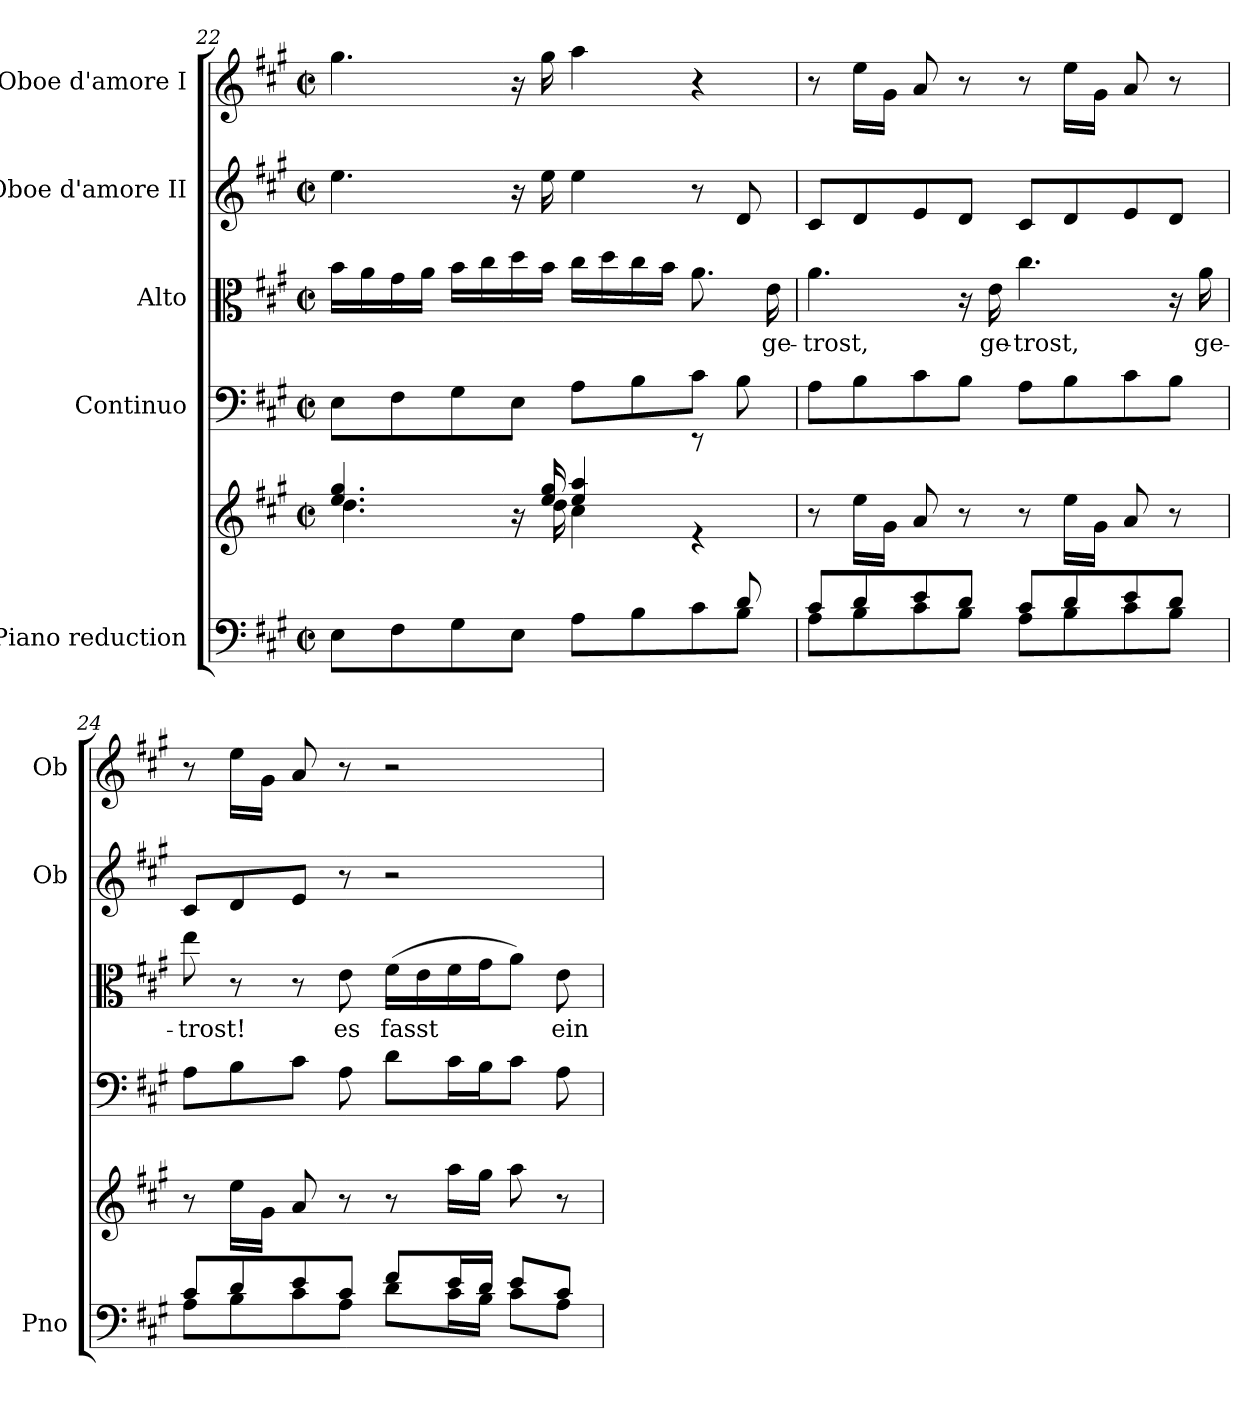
**kern	**kern	**kern	**kern	**text	**kern	**dynam	**kern	**dynam
*part5	*part5	*part4	*part3	*part3	*part2	*part2	*part1	*part1
*staff6	*staff5	*staff4	*staff3	*staff3	*staff2	*staff2	*staff1	*staff1
*I"Piano reduction	*	*I"Continuo	*I"Alto	*	*I"Oboe d'amore II	*	*I"Oboe d'amore I	*
*I'Pno	*	*	*	*	*I'Ob	*	*I'Ob	*
*clefF4	*clefG2	*clefF4	*clefC3	*	*clefG2	*	*clefG2	*
*k[f#c#g#]	*k[f#c#g#]	*k[f#c#g#]	*k[f#c#g#]	*	*k[f#c#g#]	*	*k[f#c#g#]	*
*M2/2	*M2/2	*M2/2	*M2/2	*	*M2/2	*	*M2/2	*
*met(c|)	*met(c|)	*met(c|)	*met(c|)	*	*met(c|)	*	*met(c|)	*
=22	=22	=22	=22	=22	=22	=22	=22	=22
*^	*^	*	*	*	*	*	*	*
2..ryy	8E\L	4.ee/ 4.gg#/	4.dd\	8E\L	16b\LL	.	4.ee\	.	4.gg#\	.
.	.	.	.	.	16a\	.	.	.	.	.
.	8F#\	.	.	8F#\	16g#\	.	.	.	.	.
.	.	.	.	.	16a\JJ	.	.	.	.	.
.	8G#\	.	.	8G#\	16b\LL	.	.	.	.	.
.	.	.	.	.	16cc#\	.	.	.	.	.
.	8E\J	16r	16ryy	8E\J	16dd\	.	16r	.	16r	.
.	.	16ee/ 16gg#/	16dd\	.	16b\JJ	.	16ee\	.	16gg#\	.
.	8A\L	4ee/ 4aa/	4cc#\	8A\L	16cc#\LL	.	4ee\	.	4aa\	.
.	.	.	.	.	16dd\	.	.	.	.	.
.	8B\	.	.	8B\	16cc#\	.	.	.	.	.
.	.	.	.	.	16b\JJ	.	.	.	.	.
.	8c#\	4re	8rbbb	8c#\J	8.a\	.	8r	.	4r	.
!	!	!	!	!	!	!	!	!LO:DY:b	!	!
8d/	8B\J	.	8ryy	8B\	.	.	8d/	other-dynamics	.	.
!	!	!	!	!	!	!LO:LY:b	!	!	!	!
.	.	.	.	.	16e\	ge-	.	.	.	.
*	*	*v	*v	*	*	*	*	*	*	*
!!LO:PB:g=z
=23	=23	=23	=23	=23	=23	=23	=23	=23	=23
!	!	!	!	!	!LO:LY:b	!	!	!	!
8c#/L	8A\L	8r	8A\L	4.a\	-trost,	8c#/L	.	8r	.
!	!	!	!	!	!	!	!	!	!LO:DY:b
8d/	8B\	16ee\LL	8B\	.	.	8d/	.	16ee\LL	other-dynamics
.	.	16g#\JJ	.	.	.	.	.	16g#\JJ	.
8e/	8c#\	8a/	8c#\	.	.	8e/	.	8a/	.
8d/J	8B\J	8r	8B\J	16r	.	8d/J	.	8r	.
!	!	!	!	!	!LO:LY:b	!	!	!	!
.	.	.	.	16e\	ge-	.	.	.	.
!	!	!	!	!	!LO:LY:b	!	!	!	!
8c#/L	8A\L	8r	8A\L	4.cc#\	-trost,	8c#/L	.	8r	.
8d/	8B\	16ee\LL	8B\	.	.	8d/	.	16ee\LL	.
.	.	16g#\JJ	.	.	.	.	.	16g#\JJ	.
8e/	8c#\	8a/	8c#\	.	.	8e/	.	8a/	.
8d/J	8B\J	8r	8B\J	16r	.	8d/J	.	8r	.
!	!	!	!	!	!LO:LY:b	!	!	!	!
.	.	.	.	16a\	ge-	.	.	.	.
=24	=24	=24	=24	=24	=24	=24	=24	=24	=24
!	!	!	!	!	!LO:LY:b	!	!	!	!
8c#/L	8A\L	8r	8A\L	8ee\	-trost!	8c#/L	.	8r	.
8d/	8B\	16ee\LL	8B\	8r	.	8d/	.	16ee\LL	.
.	.	16g#\JJ	.	.	.	.	.	16g#\JJ	.
8e/	8c#\	8a/	8c#\J	8r	.	8e/J	.	8a/	.
!	!	!	!	!	!LO:LY:b	!	!	!	!
8c#/J	8A\J	8r	8A\	8e\	es	8r	.	8r	.
!	!	!	!	!	!LO:LY:b	!	!	!	!
8f#/L	8d\L	8r	8d\L	(>16f#\LL	fasst	2r	.	2r	.
.	.	.	.	16e\	.	.	.	.	.
16e/L	16c#\L	16aa\LL	16c#\L	16f#\	.	.	.	.	.
16d/JJ	16B\JJ	16gg#\JJ	16B\J	16g#\J	.	.	.	.	.
8e/L	8c#\L	8aa\	8c#\J	8a\J)	.	.	.	.	.
!	!	!	!	!	!LO:LY:b	!	!	!	!
8c#/J	8A\J	8r	8A\	8e\	ein	.	.	.	.
*v	*v	*	*	*	*	*	*	*	*
=	=	=	=	=	=	=	=	=
*-	*-	*-	*-	*-	*-	*-	*-	*-
